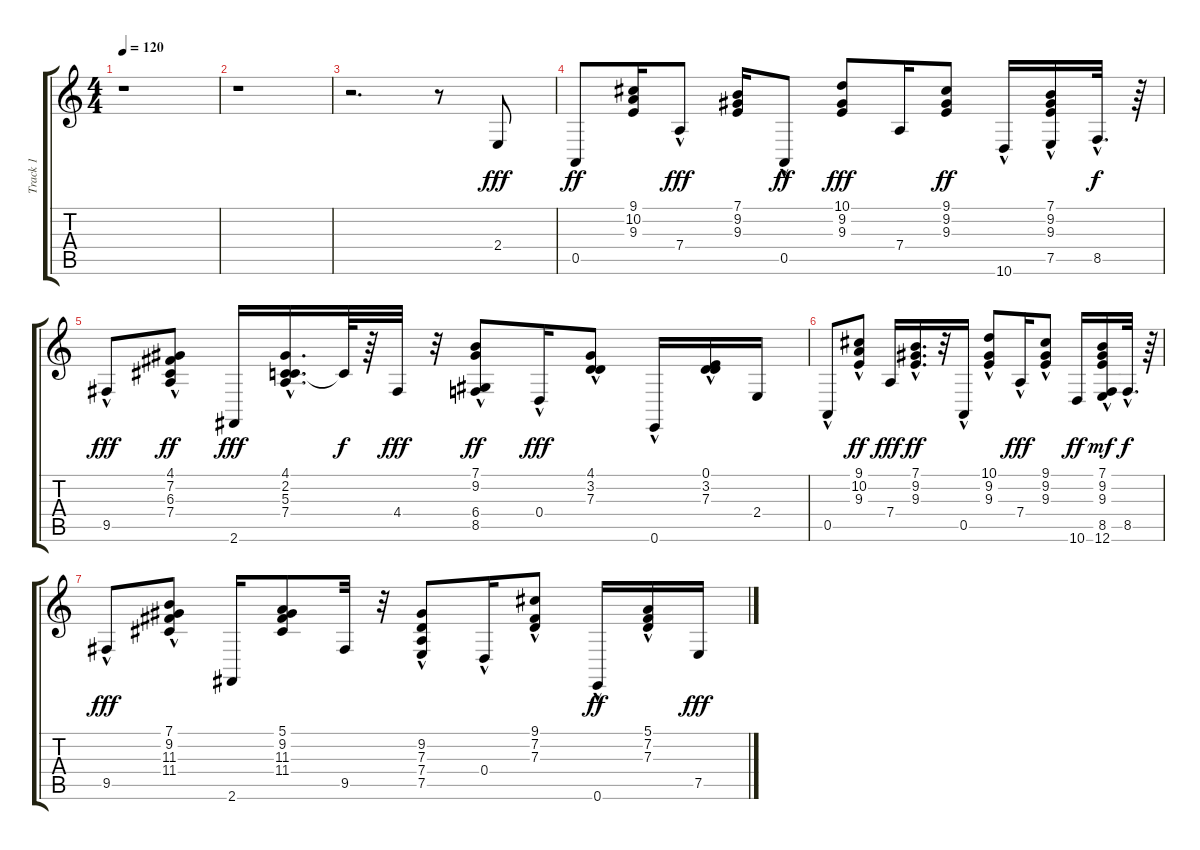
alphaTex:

\track ("Track 1" "Track 1") {instrument honkytonkpiano}
\staff {score tabs}
\tuning (E4 B3 G3 D3 A2 E2) {hide}
\ts (4 4)
\tempo 120
\clef g2
\ks c
r.1{dy fff instrument honkytonkpiano} |
r.1 |
r.2{d} r.8 2.4.8 |
0.5.8{dy ff} (9.1 10.2 9.3).16 7.4{hac}.8{dy fff} (7.1 9.2 9.3).16 0.5{hac}.8{dy ff} (10.1 9.2 9.3).8{dy fff} 7.4.16 (9.1 9.2 9.3).8{dy ff} 10.6{hac}.16 (7.1{hac} 9.2{hac} 9.3{hac} 7.5).16 8.5{hac}.32{d dy f} r.64 |
9.5{hac}.8{dy fff} (4.1 7.2{hac} 6.3 7.4).8{dy ff} 2.6.16{dy fff} (4.1 2.2{hac} 5.3{hac} 7.4).16{d} 5.3{t}.64{dy f} r.64 4.4.32{dy fff} r.32 (7.1{hac} 9.2 6.4{hac} 8.5{hac}).8{dy ff} 0.4{hac}.16{dy fff} (4.1{hac} 3.2 7.3).8 0.6{hac}.16 (0.1{hac} 3.2 7.3).16 2.4.16 |
0.5{hac}.8 (9.1 10.2{hac} 9.3{hac}).8{dy ff} 7.4.16{dy fff} (7.1{hac} 9.2 9.3).16{d dy ff} r.32 0.5{hac}.16 (10.1 9.2{hac} 9.3).8 7.4{hac}.16{dy fff} (9.1 9.2{hac} 9.3).8 10.6.16{dy ff} (7.1{hac} 9.2 9.3 8.5 12.6).16{dy mf} 8.5{hac}.32{d dy f} r.64 |
9.5{hac}.8{dy fff} (7.1 9.2 11.3{hac} 11.4{hac}).8 2.6.16 (5.1 9.2 11.3 11.4).8 9.5.32 r.32 (9.2 7.3{hac} 7.4{hac} 7.5{hac}).8 0.4{hac}.16 (9.1{hac} 7.2 7.3).8 0.6{hac}.16{dy ff} (5.1{hac} 7.2 7.3).16 7.5.16{dy fff}
